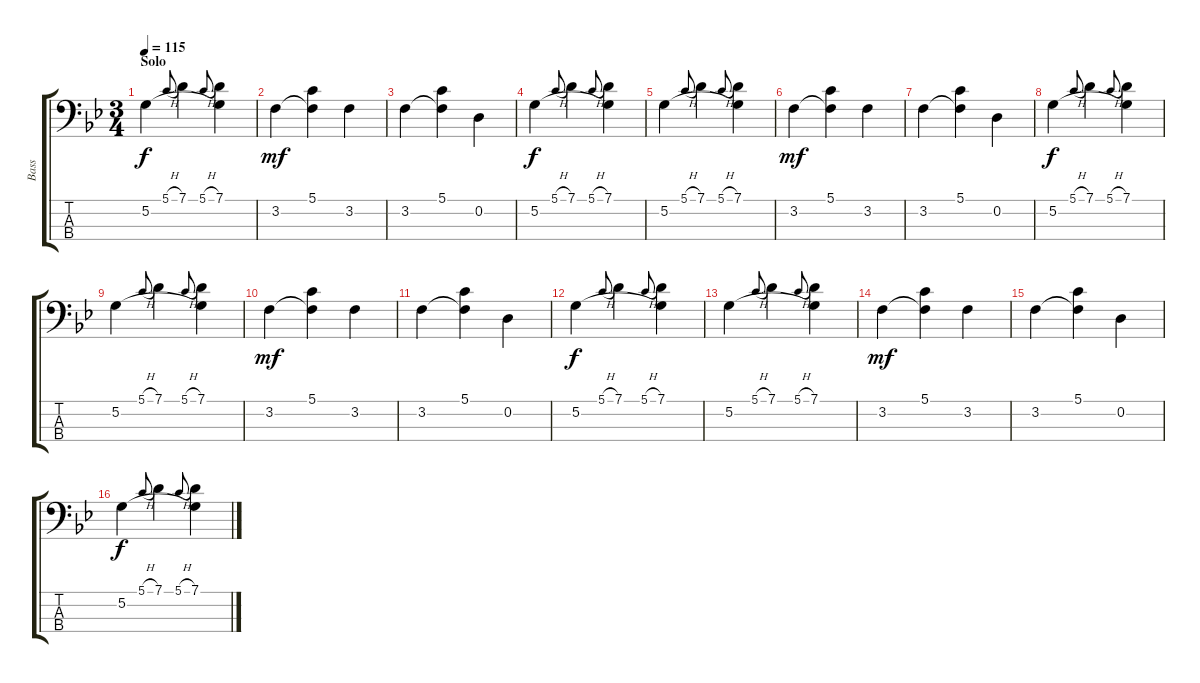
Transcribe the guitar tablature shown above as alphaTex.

\track ("Bass" "Bass") {instrument electricbassfinger}
\staff {score tabs}
\tuning (G2 D2 A1 E1) {hide}
\ts (3 4)
\section ("" "Solo")
\tempo 115
\clef f4
\ks gminor
5.2.4{dy f} 5.1{h}.8{gr onbeat} 7.1.4 5.1{h}.8{gr onbeat} (7.1 5.2{t}).4 |
3.2.4{dy mf} (5.1 3.2{t}).4 3.2.4 |
3.2.4 (5.1 3.2{t}).4 0.2.4 |
5.2.4{dy f} 5.1{h}.8{gr onbeat} 7.1.4 5.1{h}.8{gr onbeat} (7.1 5.2{t}).4 |
5.2.4 5.1{h}.8{gr onbeat} 7.1.4 5.1{h}.8{gr onbeat} (7.1 5.2{t}).4 |
3.2.4{dy mf} (5.1 3.2{t}).4 3.2.4 |
3.2.4 (5.1 3.2{t}).4 0.2.4 |
5.2.4{dy f} 5.1{h}.8{gr onbeat} 7.1.4 5.1{h}.8{gr onbeat} (7.1 5.2{t}).4 |
5.2.4 5.1{h}.8{gr onbeat} 7.1.4 5.1{h}.8{gr onbeat} (7.1 5.2{t}).4 |
3.2.4{dy mf} (5.1 3.2{t}).4 3.2.4 |
3.2.4 (5.1 3.2{t}).4 0.2.4 |
5.2.4{dy f} 5.1{h}.8{gr onbeat} 7.1.4 5.1{h}.8{gr onbeat} (7.1 5.2{t}).4 |
5.2.4 5.1{h}.8{gr onbeat} 7.1.4 5.1{h}.8{gr onbeat} (7.1 5.2{t}).4 |
3.2.4{dy mf} (5.1 3.2{t}).4 3.2.4 |
3.2.4 (5.1 3.2{t}).4 0.2.4 |
5.2.4{dy f} 5.1{h}.8{gr onbeat} 7.1.4 5.1{h}.8{gr onbeat} (7.1 5.2{t}).4
